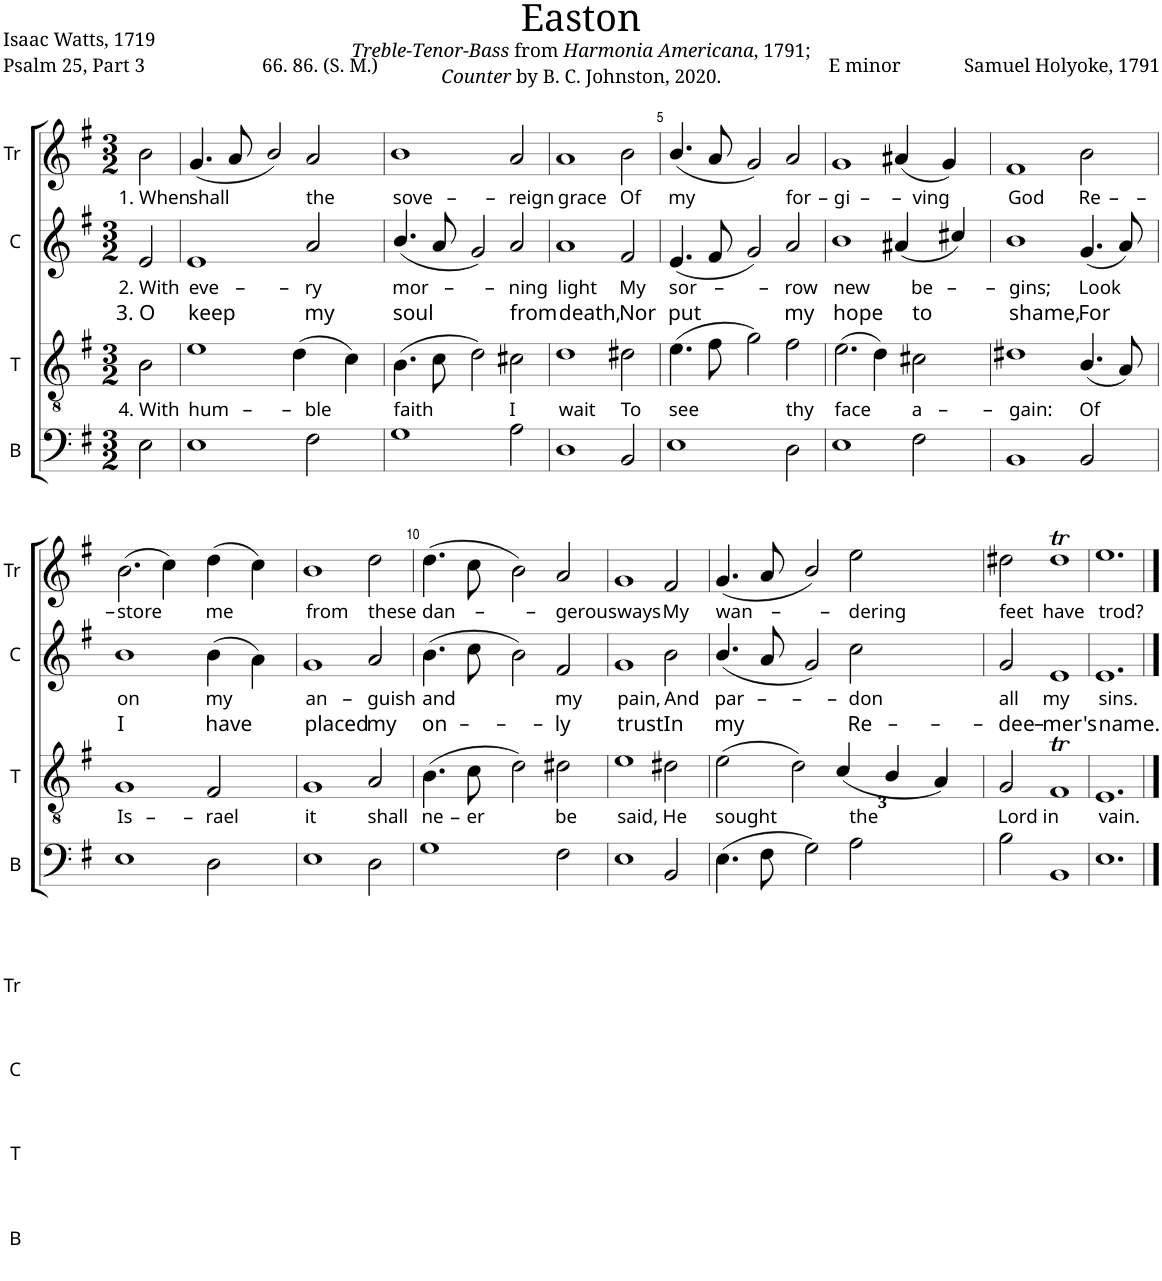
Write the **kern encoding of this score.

**kern	**kern	**text	**kern	**text	**text	**kern	**text
*part4	*part3	*part3	*part2	*part2	*part2	*part1	*part1
*staff4	*staff3	*staff3	*staff2	*staff2	*staff2	*staff1	*staff1
*I"B	*I"T	*	*I"C	*	*	*I"Tr	*
*I'B	*I'T	*	*I'C	*	*	*I'Tr	*
*clefF4	*clefGv2	*	*clefG2	*	*	*clefG2	*
*k[f#]	*k[f#]	*	*k[f#]	*	*	*k[f#]	*
*M3/2	*M3/2	*	*M3/2	*	*	*M3/2	*
=1	=1	=1	=1	=1	=1	=1	=1
!	!	!LO:LY:b	!	!LO:LY:b	!LO:LY:b	!	!LO:LY:b
2E\	2B\	4. With	2e/	2. With	3. O	2b\	1. When
=2	=2	=2	=2	=2	=2	=2	=2
!	!	!LO:LY:b	!	!LO:LY:b	!LO:LY:b	!	!LO:LY:b
1E	1e	hum-	1e	eve-	keep	(4.g/	shall
.	.	.	.	.	.	8a/	.
.	.	.	.	.	.	2b/)	.
!	!	!LO:LY:b	!	!LO:LY:b	!LO:LY:b	!	!LO:LY:b
2F#\	(4d\	-ble	2a/	-ry	my	2a/	the
.	4c\)	.	.	.	.	.	.
=3	=3	=3	=3	=3	=3	=3	=3
!	!	!LO:LY:b	!	!LO:LY:b	!LO:LY:b	!	!LO:LY:b
1G	(4.B\	faith	(4.b/	mor-	soul	1b	sove-
.	8c\	.	8a/	.	.	.	.
.	2d\)	.	2g/)	.	.	.	.
!	!	!LO:LY:b	!	!LO:LY:b	!LO:LY:b	!	!LO:LY:b
2A\	2c#X\	I	2a/	-ning	from	2a/	-reign
=4	=4	=4	=4	=4	=4	=4	=4
!	!	!LO:LY:b	!	!LO:LY:b	!LO:LY:b	!	!LO:LY:b
1D	1d	wait	1a	light	death,	1a	grace
!	!	!LO:LY:b	!	!LO:LY:b	!LO:LY:b	!	!LO:LY:b
2BB/	2d#X\	To	2f#/	My	Nor	2b\	Of
=5	=5	=5	=5	=5	=5	=5	=5
!	!	!LO:LY:b	!	!LO:LY:b	!LO:LY:b	!	!LO:LY:b
1E	(4.e\	see	(4.e/	sor-	put	(4.b/	my
.	8f#\	.	8f#/	.	.	8a/	.
.	2g\)	.	2g/)	.	.	2g/)	.
!	!	!LO:LY:b	!	!LO:LY:b	!LO:LY:b	!	!LO:LY:b
2D\	2f#\	thy	2a/	-row	my	2a/	for-
=6	=6	=6	=6	=6	=6	=6	=6
!	!	!LO:LY:b	!	!LO:LY:b	!LO:LY:b	!	!LO:LY:b
1E	(2.e\	face	1b	new	hope	1g	-gi-
.	4d\)	.	.	.	.	.	.
!	!	!LO:LY:b	!	!LO:LY:b	!LO:LY:b	!	!LO:LY:b
2F#\	2c#X\	a-	(4a#X/	be-	to	(4a#X/	-ving
.	.	.	4cc#X/)	.	.	4g/)	.
=7	=7	=7	=7	=7	=7	=7	=7
!	!	!LO:LY:b	!	!LO:LY:b	!LO:LY:b	!	!LO:LY:b
1BB	1d#X	-gain:	1b	-gins;	shame,	1f#	God
!	!	!LO:LY:b	!	!LO:LY:b	!LO:LY:b	!	!LO:LY:b
2BB/	(4.B/	Of	(4.g/	Look	For	2b\	Re-
.	8A/)	.	8a/)	.	.	.	.
!!LO:LB:g=z
=8	=8	=8	=8	=8	=8	=8	=8
!	!	!LO:LY:b	!	!LO:LY:b	!LO:LY:b	!	!LO:LY:b
1E	1G	Is-	1b	on	I	(2.b\	-store
.	.	.	.	.	.	4cc\)	.
!	!	!LO:LY:b	!	!LO:LY:b	!LO:LY:b	!	!LO:LY:b
2D\	2F#/	-rael	(4b\	my	have	(4dd\	me
.	.	.	4a\)	.	.	4cc\)	.
=9	=9	=9	=9	=9	=9	=9	=9
!	!	!LO:LY:b	!	!LO:LY:b	!LO:LY:b	!	!LO:LY:b
1E	1G	it	1g	an-	placed	1b	from
!	!	!LO:LY:b	!	!LO:LY:b	!LO:LY:b	!	!LO:LY:b
2D\	2A/	shall	2a/	-guish	my	2dd\	these
=10	=10	=10	=10	=10	=10	=10	=10
!	!	!LO:LY:b	!	!LO:LY:b	!LO:LY:b	!	!LO:LY:b
1G	(4.B\	ne-	(4.b\	and	on-	(4.dd\	dan-
!	!	!LO:LY:b	!	!	!	!	!
.	8c\	-er	8cc\	.	.	8cc\	.
.	2d\)	.	2b\)	.	.	2b\)	.
!	!	!LO:LY:b	!	!LO:LY:b	!LO:LY:b	!	!LO:LY:b
2F#\	2d#X\	be	2f#/	my	-ly	2a/	-gerous
=11	=11	=11	=11	=11	=11	=11	=11
!	!	!LO:LY:b	!	!LO:LY:b	!LO:LY:b	!	!LO:LY:b
1E	1e	said,	1g	pain,	trust	1g	ways
!	!	!LO:LY:b	!	!LO:LY:b	!LO:LY:b	!	!LO:LY:b
2BB/	2d#X\	He	2b\	And	In	2f#/	My
=12	=12	=12	=12	=12	=12	=12	=12
!	!	!LO:LY:b	!	!LO:LY:b	!LO:LY:b	!	!LO:LY:b
(4.E\	(2e\	sought	(4.b/	par-	my	(4.g/	wan-
8F#\	.	.	8a/	.	.	8a/	.
2G\)	2d\)	.	2g/)	.	.	2b/)	.
*	*Xbrackettup	*	*	*	*	*	*
!	!	!LO:LY:b	!	!LO:LY:b	!LO:LY:b	!	!LO:LY:b
2A\	(6c/	the	2cc\	-don	Re-	2ee\	-dering
.	6B/	.	.	.	.	.	.
.	6A/)	.	.	.	.	.	.
=13	=13	=13	=13	=13	=13	=13	=13
!	!	!LO:LY:b	!	!LO:LY:b	!LO:LY:b	!	!LO:LY:b
2B\	2G/	Lord	2g/	all	-dee-	2dd#X\	feet
!	!	!LO:LY:b	!	!LO:LY:b	!LO:LY:b	!	!LO:LY:b
1BB	1F#t	in	1e	my	-mer's	1dd#t	have
=14	=14	=14	=14	=14	=14	=14	=14
!	!	!LO:LY:b	!	!LO:LY:b	!LO:LY:b	!	!LO:LY:b
1.E	1.E	vain.	1.e	sins.	name.	1.ee	trod?
==	==	==	==	==	==	==	==
*-	*-	*-	*-	*-	*-	*-	*-
